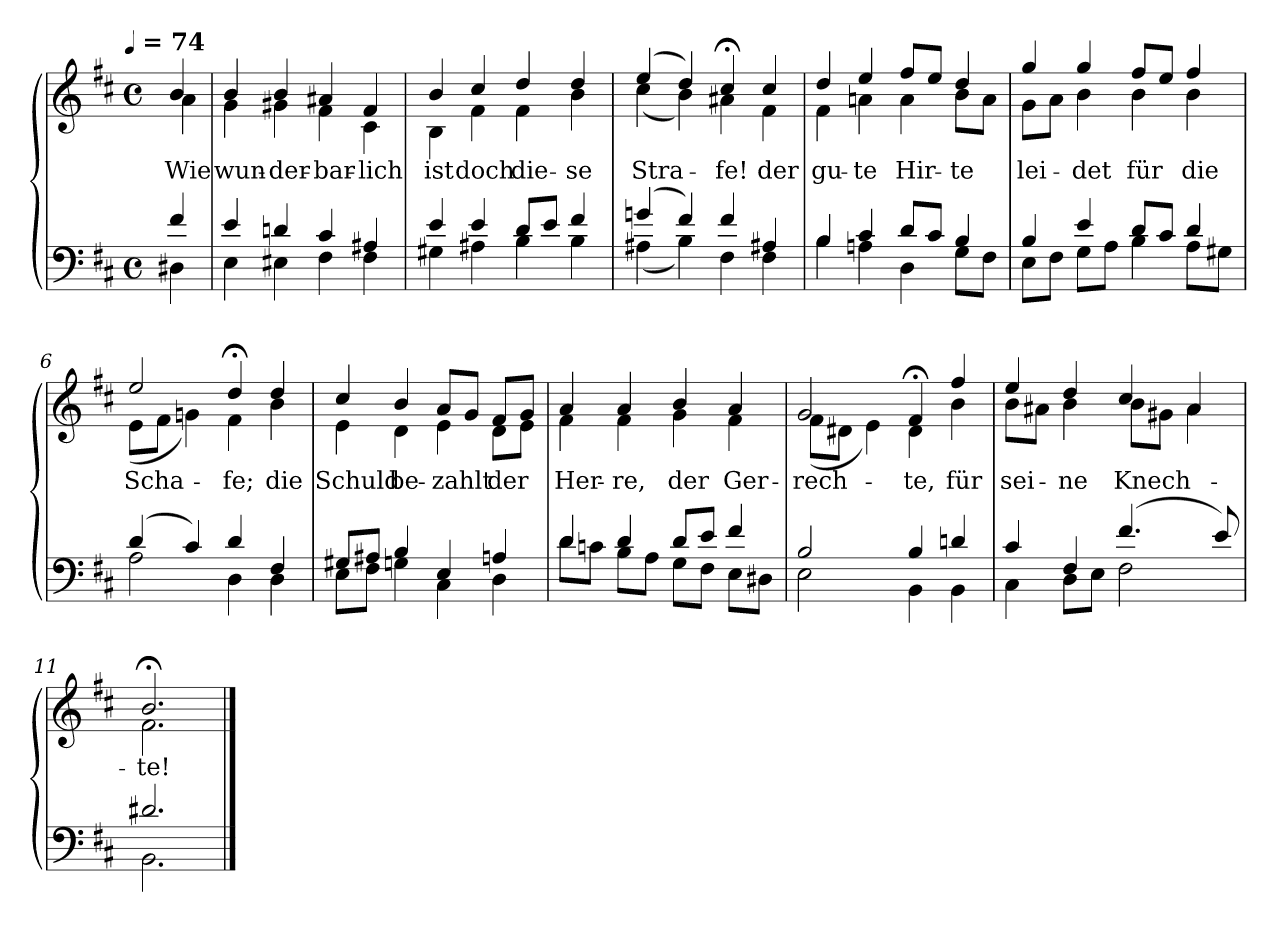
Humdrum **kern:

**kern	**kern	**text	**dynam
*part1	*part1	*part1	*part1
*staff2	*staff1	*staff1	*staff1/2
*clefF4	*clefG2	*	*
*k[f#c#]	*k[f#c#]	*	*
!!LO:TX:omd:t=[quarter] = 74
*M4/4	*M4/4	*	*
*met(c)	*met(c)	*	*
*MM74	*MM74	*	*
=	=	=	=
*^	*^	*	*
4f#	4D#X	4b	4a	Wie	.
=1	=1	=1	=1	=1	=1
4e	4E	4b	4g	wun-	.
4dn	4E#X	4b	4g#X	-der-	.
4c#	4F#	4a#X	4f#	-bar-	.
4A#X	4F#	4f#	4c#	-lich	.
=2	=2	=2	=2	=2	=2
4e	4G#X	4b	4B	ist	.
4e	4A#X	4cc#	4f#	doch	.
8dL	4B	4dd	4f#	die-	.
8eJ	.	.	.	.	.
4f#	4B	4dd	4b	-se	.
=3	=3	=3	=3	=3	=3
(4gn	(4A#X	(4ee	(4cc#	Stra-	.
4f#)	4B)	4dd)	4b)	.	.
4f#	4F#	4cc#;<	4a#X	-fe!	.
4A#X	4F#	4cc#	4f#	der	.
!!LO:LB:g=z	!!
=4	=4	=4	=4	=4	=4
4B	4B	4dd	4f#	gu-	.
4c#	4An	4ee	4an	-te	.
8dL	4D	8ff#L	4a	Hir-	.
8c#J	.	8eeJ	.	.	.
4B	8GL	4dd	8bL	-te	.
.	8F#J	.	8aJ	.	.
=5	=5	=5	=5	=5	=5
4B	8EL	4gg	8gL	lei-	.
.	8F#J	.	8aJ	.	.
4e	8GL	4gg	4b	-det	.
.	8AJ	.	.	.	.
8dL	4B	8ff#L	4b	für	.
8c#J	.	8eeJ	.	.	.
4d	8AL	4ff#	4b	die	.
.	8G#XJ	.	.	.	.
=6	=6	=6	=6	=6	=6
(4d	2A	2ee	(8eL	Scha-	.
.	.	.	8f#J	.	.
4c#)	.	.	4gn)	.	.
4d	4D	4dd;<	4f#	-fe;	.
4F#	4D	4dd	4b	die	.
=7	=7	=7	=7	=7	=7
8G#XL	8EL	4cc#	4e	Schuld	.
8A#XJ	8F#J	.	.	.	.
4B	4Gn	4b	4d	be-	.
4E	4C#	8aL	4e	-zahlt	.
.	.	8gJ	.	.	.
4An	4D	8f#L	8dL	der	.
.	.	8gJ	8eJ	.	.
!!LO:LB:g=z	!!
=8	=8	=8	=8	=8	=8
4d	8dL	4a	4f#	Her-	.
.	8cnJ	.	.	.	.
4d	8BL	4a	4f#	-re,	.
.	8AJ	.	.	.	.
8dL	8GL	4b	4g	der	.
8eJ	8F#J	.	.	.	.
4f#	8EL	4a	4f#	Ger-	.
.	8D#XJ	.	.	.	.
=9	=9	=9	=9	=9	=9
*	*	*MM70	*	*	*
2B	2E	2g	(8f#L	-rech-	.
.	.	.	8d#XJ	.	.
.	.	.	4e)	.	.
4B	4BB	4f#;<	4d#	-te,	.
4dn	4BB	4ff#	4b	für	.
=10	=10	=10	=10	=10	=10
4c#	4C#	4ee	8bL	sei-	.
.	.	.	8a#XJ	.	.
4F#	8DL	4dd	4b	-ne	.
.	8EJ	.	.	.	.
(4.f#	2F#	4cc#	8bL)	Knech-	♩ = 66
.	.	.	8g#XJ	.	.
.	.	(4a#	4a#	.	♩ = 60
8e)	.	.	.	.	.
=11	=11	=11	=11	=11	=11
2.d#X	2.BB	2.b;<	2.f#	-te!	.
*v	*v	*	*	*	*
*	*v	*v	*	*
==	==	==	==
*-	*-	*-	*-
